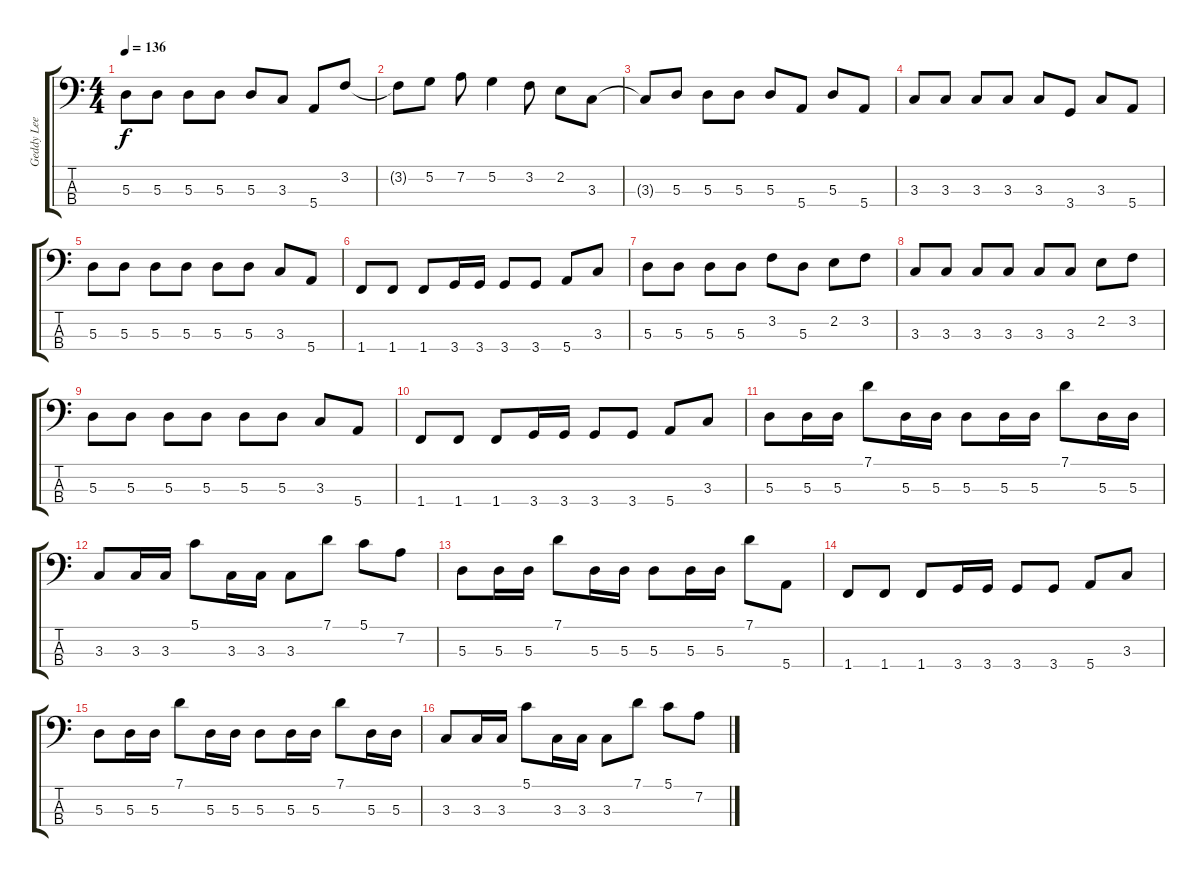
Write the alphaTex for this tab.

\track ("Geddy Lee" "Geddy Lee") {instrument electricbassfinger}
\staff {score tabs}
\tuning (G2 D2 A1 E1) {hide}
\ts (4 4)
\tempo 136
\clef f4
\ks c
5.3.8{dy f} 5.3.8 5.3.8 5.3.8 5.3.8 3.3.8 5.4.8 3.2.8 |
3.2{t}.8 5.2.8 7.2.8 5.2.4 3.2.8 2.2.8 3.3.8 |
3.3{t}.8 5.3.8 5.3.8 5.3.8 5.3.8 5.4.8 5.3.8 5.4.8 |
3.3.8 3.3.8 3.3.8 3.3.8 3.3.8 3.4.8 3.3.8 5.4.8 |
5.3.8 5.3.8 5.3.8 5.3.8 5.3.8 5.3.8 3.3.8 5.4.8 |
1.4.8 1.4.8 1.4.8 3.4.16 3.4.16 3.4.8 3.4.8 5.4.8 3.3.8 |
5.3.8 5.3.8 5.3.8 5.3.8 3.2.8 5.3.8 2.2.8 3.2.8 |
3.3.8 3.3.8 3.3.8 3.3.8 3.3.8 3.3.8 2.2.8 3.2.8 |
5.3.8 5.3.8 5.3.8 5.3.8 5.3.8 5.3.8 3.3.8 5.4.8 |
1.4.8 1.4.8 1.4.8 3.4.16 3.4.16 3.4.8 3.4.8 5.4.8 3.3.8 |
5.3.8 5.3.16 5.3.16 7.1.8 5.3.16 5.3.16 5.3.8 5.3.16 5.3.16 7.1.8 5.3.16 5.3.16 |
3.3.8 3.3.16 3.3.16 5.1.8 3.3.16 3.3.16 3.3.8 7.1.8 5.1.8 7.2.8 |
5.3.8 5.3.16 5.3.16 7.1.8 5.3.16 5.3.16 5.3.8 5.3.16 5.3.16 7.1.8 5.4.8 |
1.4.8 1.4.8 1.4.8 3.4.16 3.4.16 3.4.8 3.4.8 5.4.8 3.3.8 |
5.3.8 5.3.16 5.3.16 7.1.8 5.3.16 5.3.16 5.3.8 5.3.16 5.3.16 7.1.8 5.3.16 5.3.16 |
3.3.8 3.3.16 3.3.16 5.1.8 3.3.16 3.3.16 3.3.8 7.1.8 5.1.8 7.2.8
